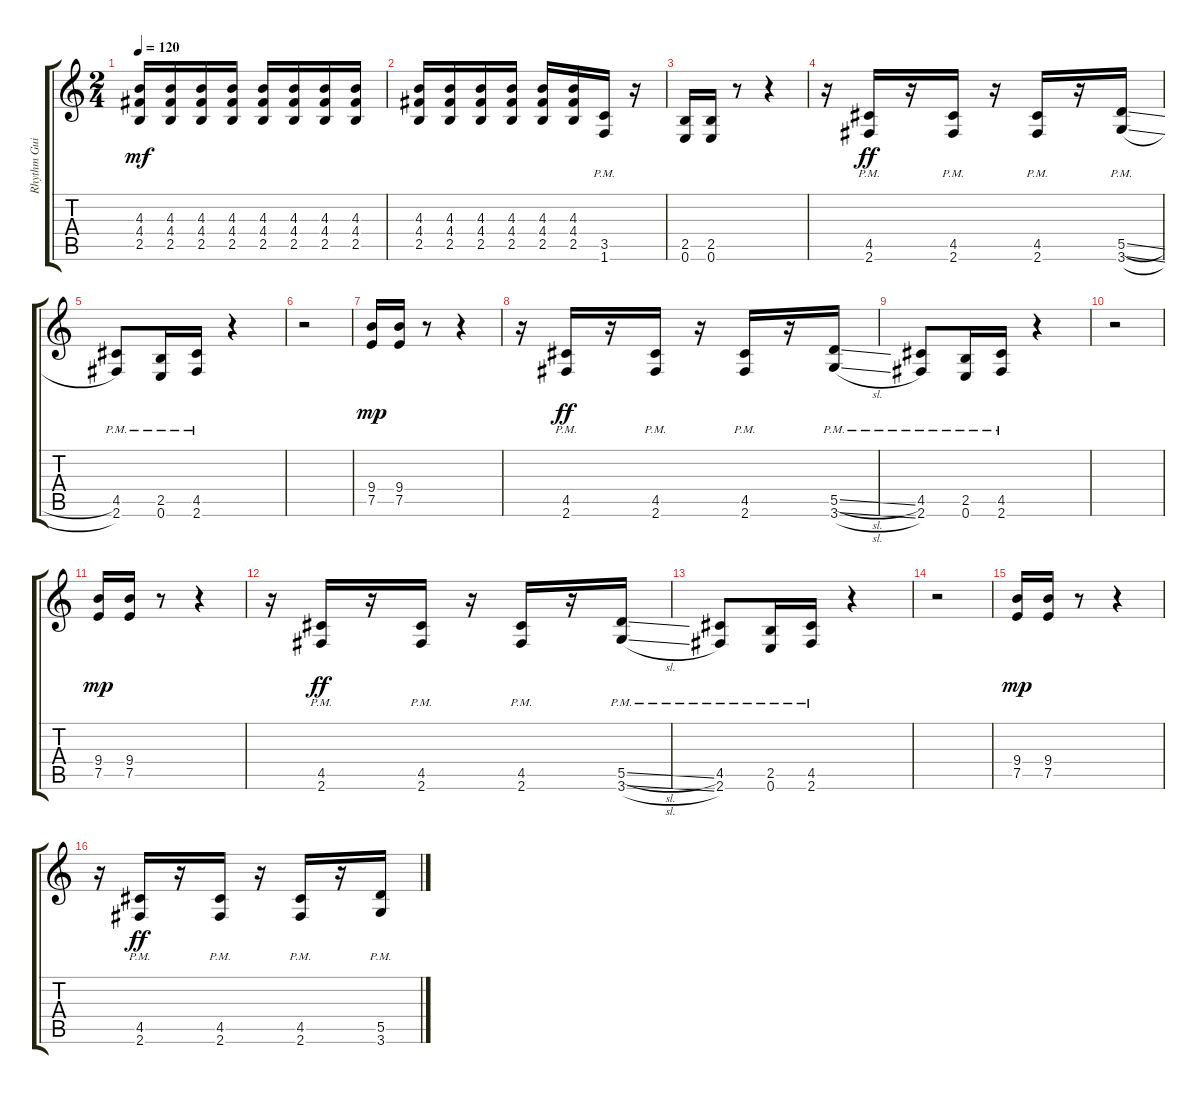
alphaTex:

\track ("Rhythm Guitar" "Rhythm Gui") {instrument overdrivenguitar}
\staff {score tabs}
\tuning (E4 B3 G3 D3 A2 E2) {hide}
\ts (2 4)
\tempo 120
\clef g2
\ks c
(4.3 4.4 2.5).16{dy mf} (4.3 4.4 2.5).16 (4.3 4.4 2.5).16 (4.3 4.4 2.5).16 (4.3 4.4 2.5).16 (4.3 4.4 2.5).16 (4.3 4.4 2.5).16 (4.3 4.4 2.5).16 |
(4.3 4.4 2.5).16 (4.3 4.4 2.5).16 (4.3 4.4 2.5).16 (4.3 4.4 2.5).16 (4.3 4.4 2.5).16 (4.3 4.4 2.5).16 (3.5{pm} 1.6{pm}).16 r.16 |
(2.5 0.6).16 (2.5 0.6).16 r.8 r.4 |
r.16 (4.5{pm} 2.6{pm}).16{dy ff} r.16 (4.5{pm} 2.6{pm}).16 r.16 (4.5{pm} 2.6{pm}).16 r.16 (5.5{sl pm} 3.6{sl pm}).16 |
(4.5{pm} 2.6{pm}).8 (2.5{pm} 0.6{pm}).16 (4.5{pm} 2.6{pm}).16 r.4 |
r.2 |
(9.4 7.5).16{dy mp} (9.4 7.5).16 r.8 r.4 |
r.16 (4.5{pm} 2.6{pm}).16{dy ff} r.16 (4.5{pm} 2.6{pm}).16 r.16 (4.5{pm} 2.6{pm}).16 r.16 (5.5{sl pm} 3.6{sl pm}).16 |
(4.5{pm} 2.6{pm}).8 (2.5{pm} 0.6{pm}).16 (4.5{pm} 2.6{pm}).16 r.4 |
r.2 |
(9.4 7.5).16{dy mp} (9.4 7.5).16 r.8 r.4 |
r.16 (4.5{pm} 2.6{pm}).16{dy ff} r.16 (4.5{pm} 2.6{pm}).16 r.16 (4.5{pm} 2.6{pm}).16 r.16 (5.5{sl pm} 3.6{sl pm}).16 |
(4.5{pm} 2.6{pm}).8 (2.5{pm} 0.6{pm}).16 (4.5{pm} 2.6{pm}).16 r.4 |
r.2 |
(9.4 7.5).16{dy mp} (9.4 7.5).16 r.8 r.4 |
r.16 (4.5{pm} 2.6{pm}).16{dy ff} r.16 (4.5{pm} 2.6{pm}).16 r.16 (4.5{pm} 2.6{pm}).16 r.16 (5.5{sl pm} 3.6{sl pm}).16
